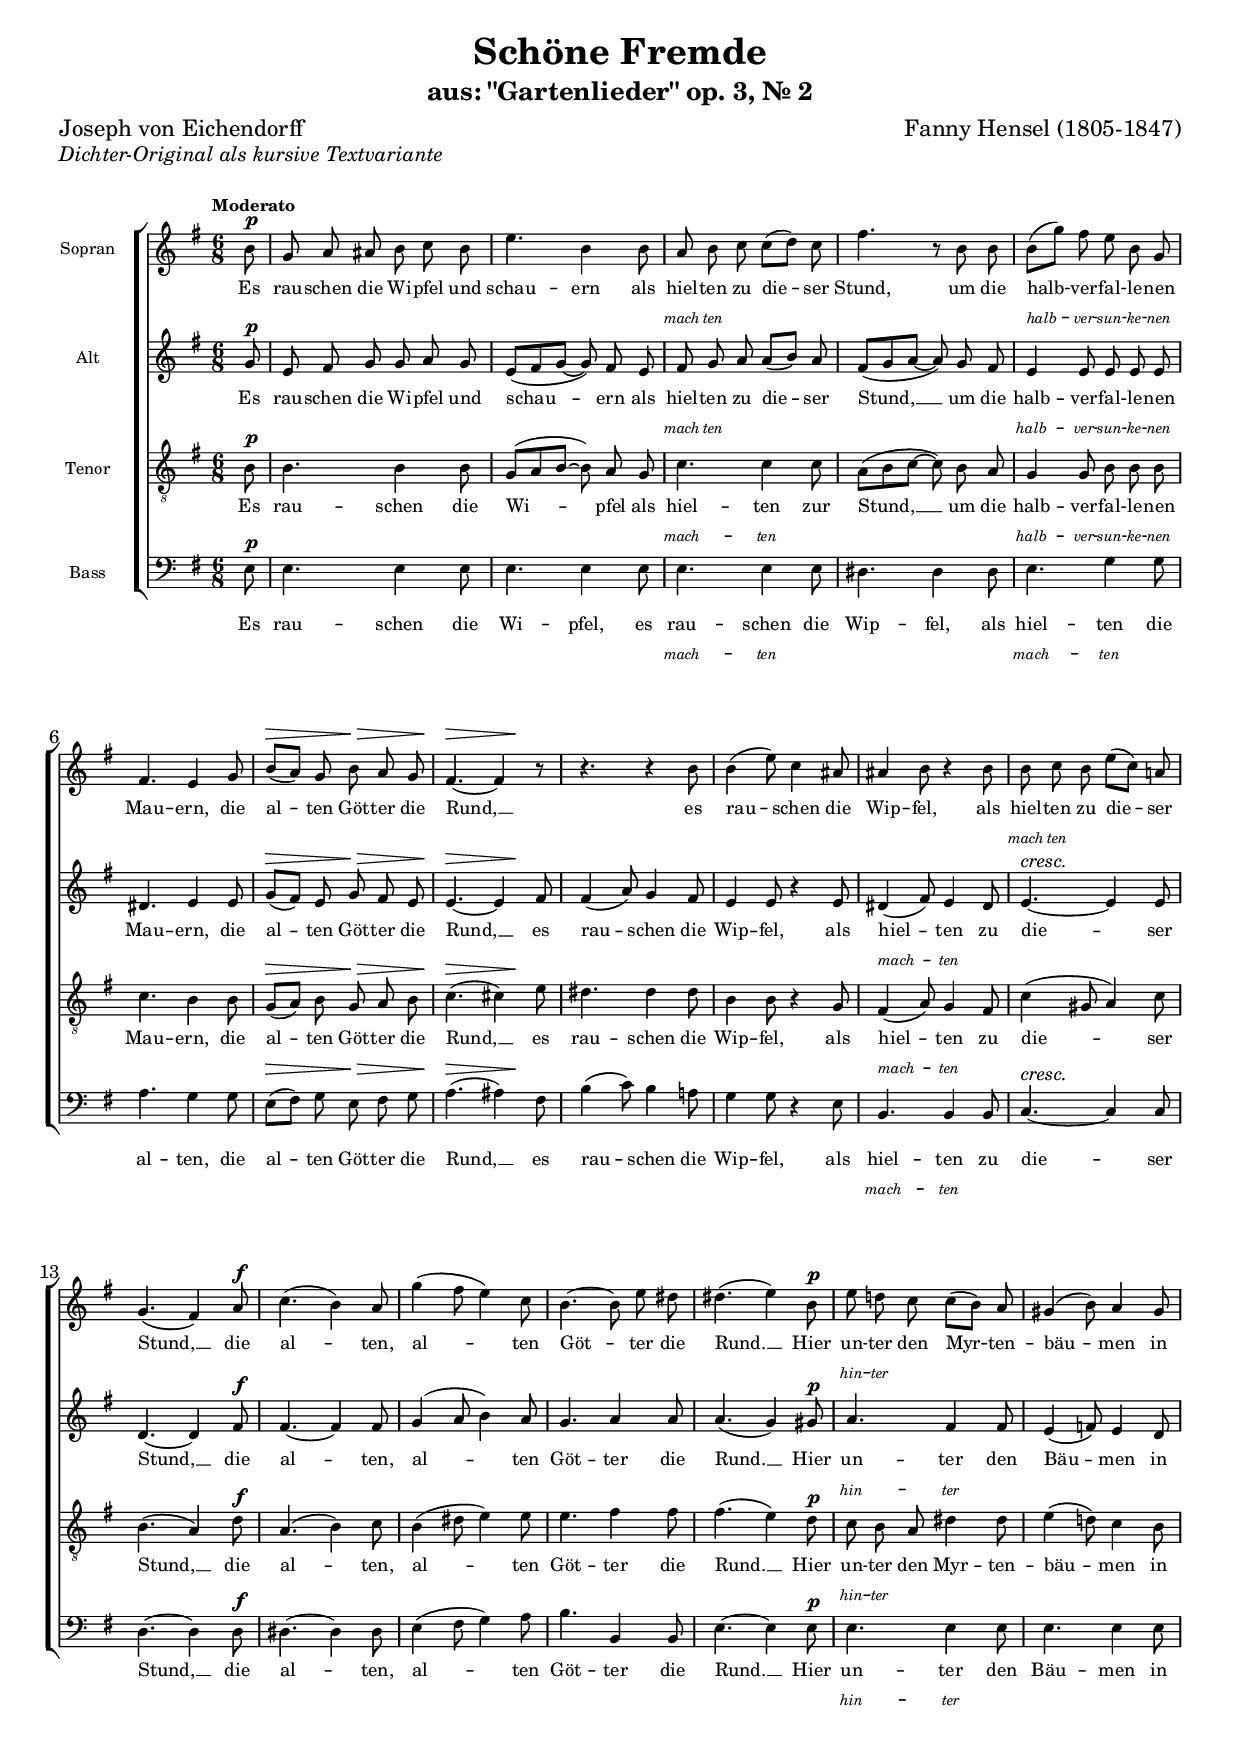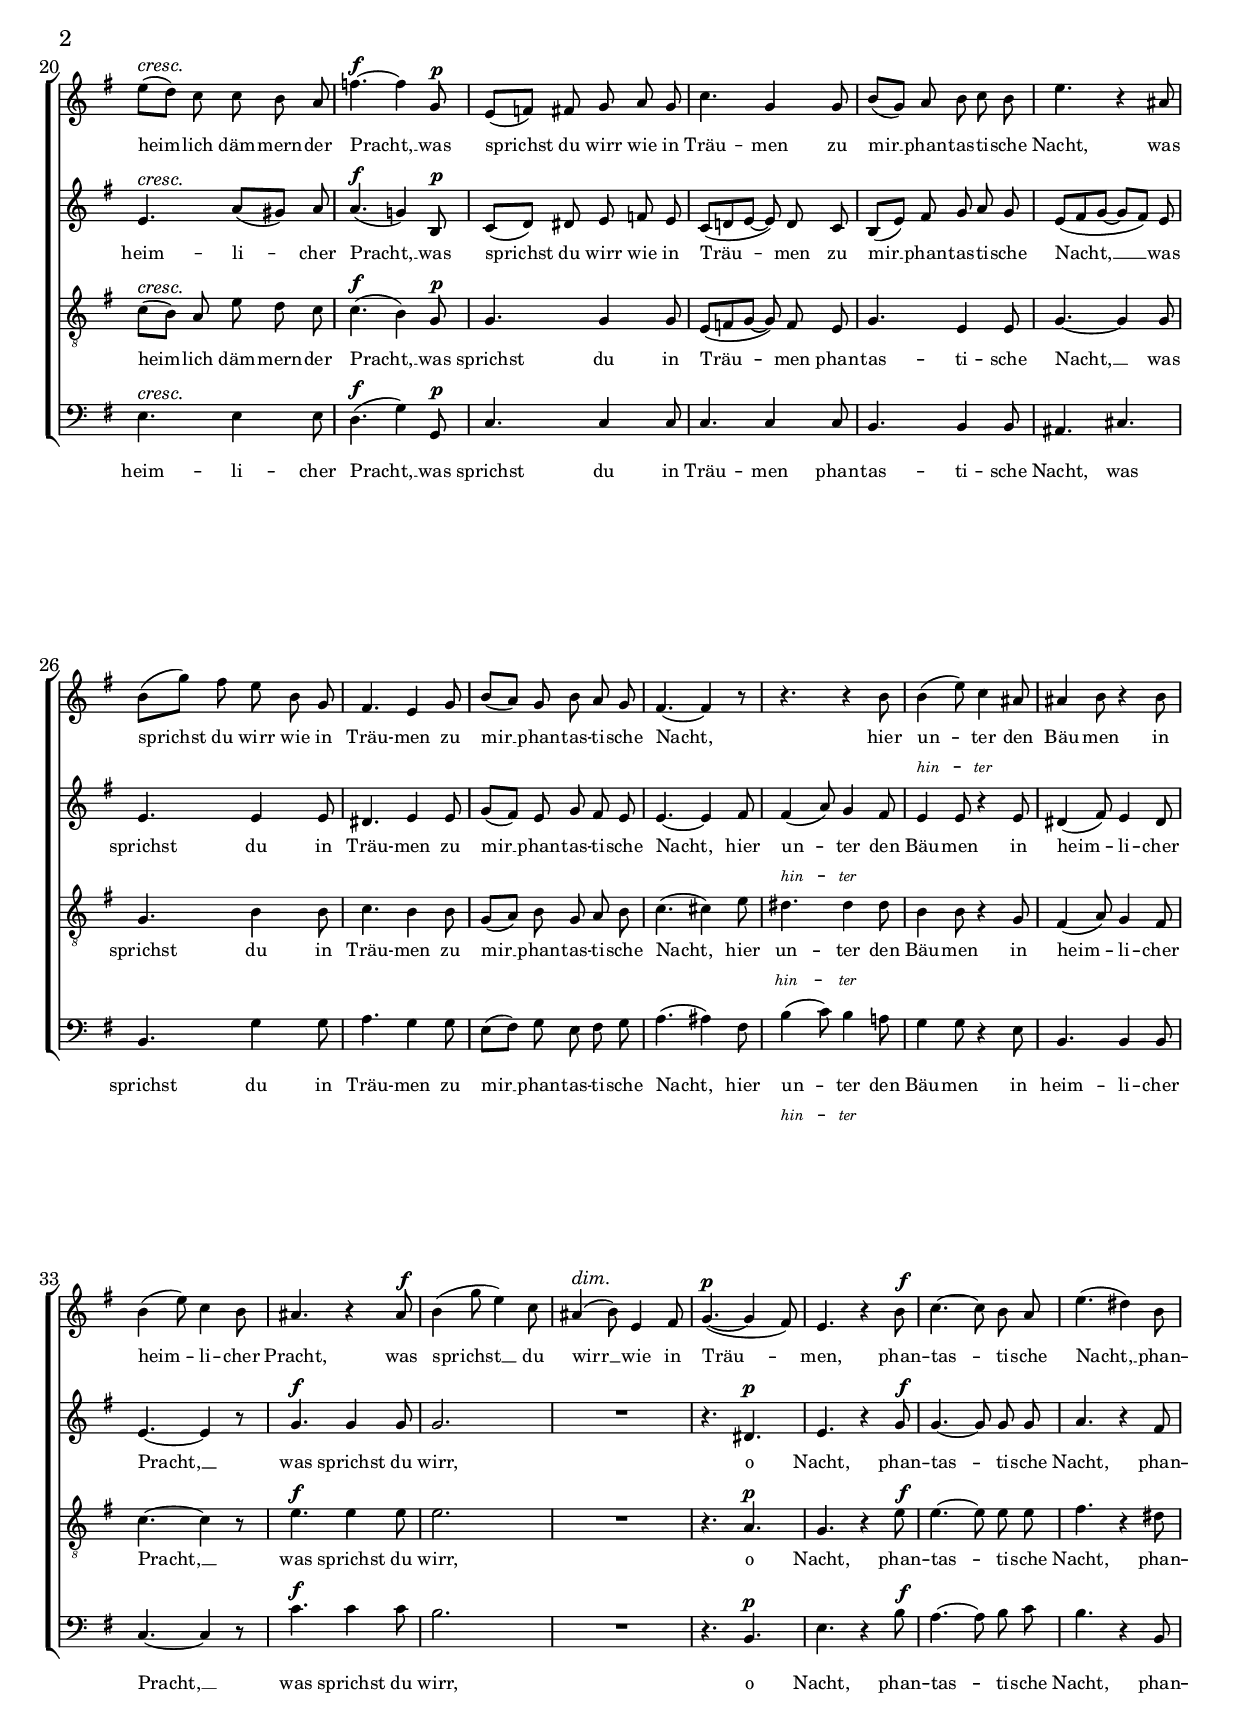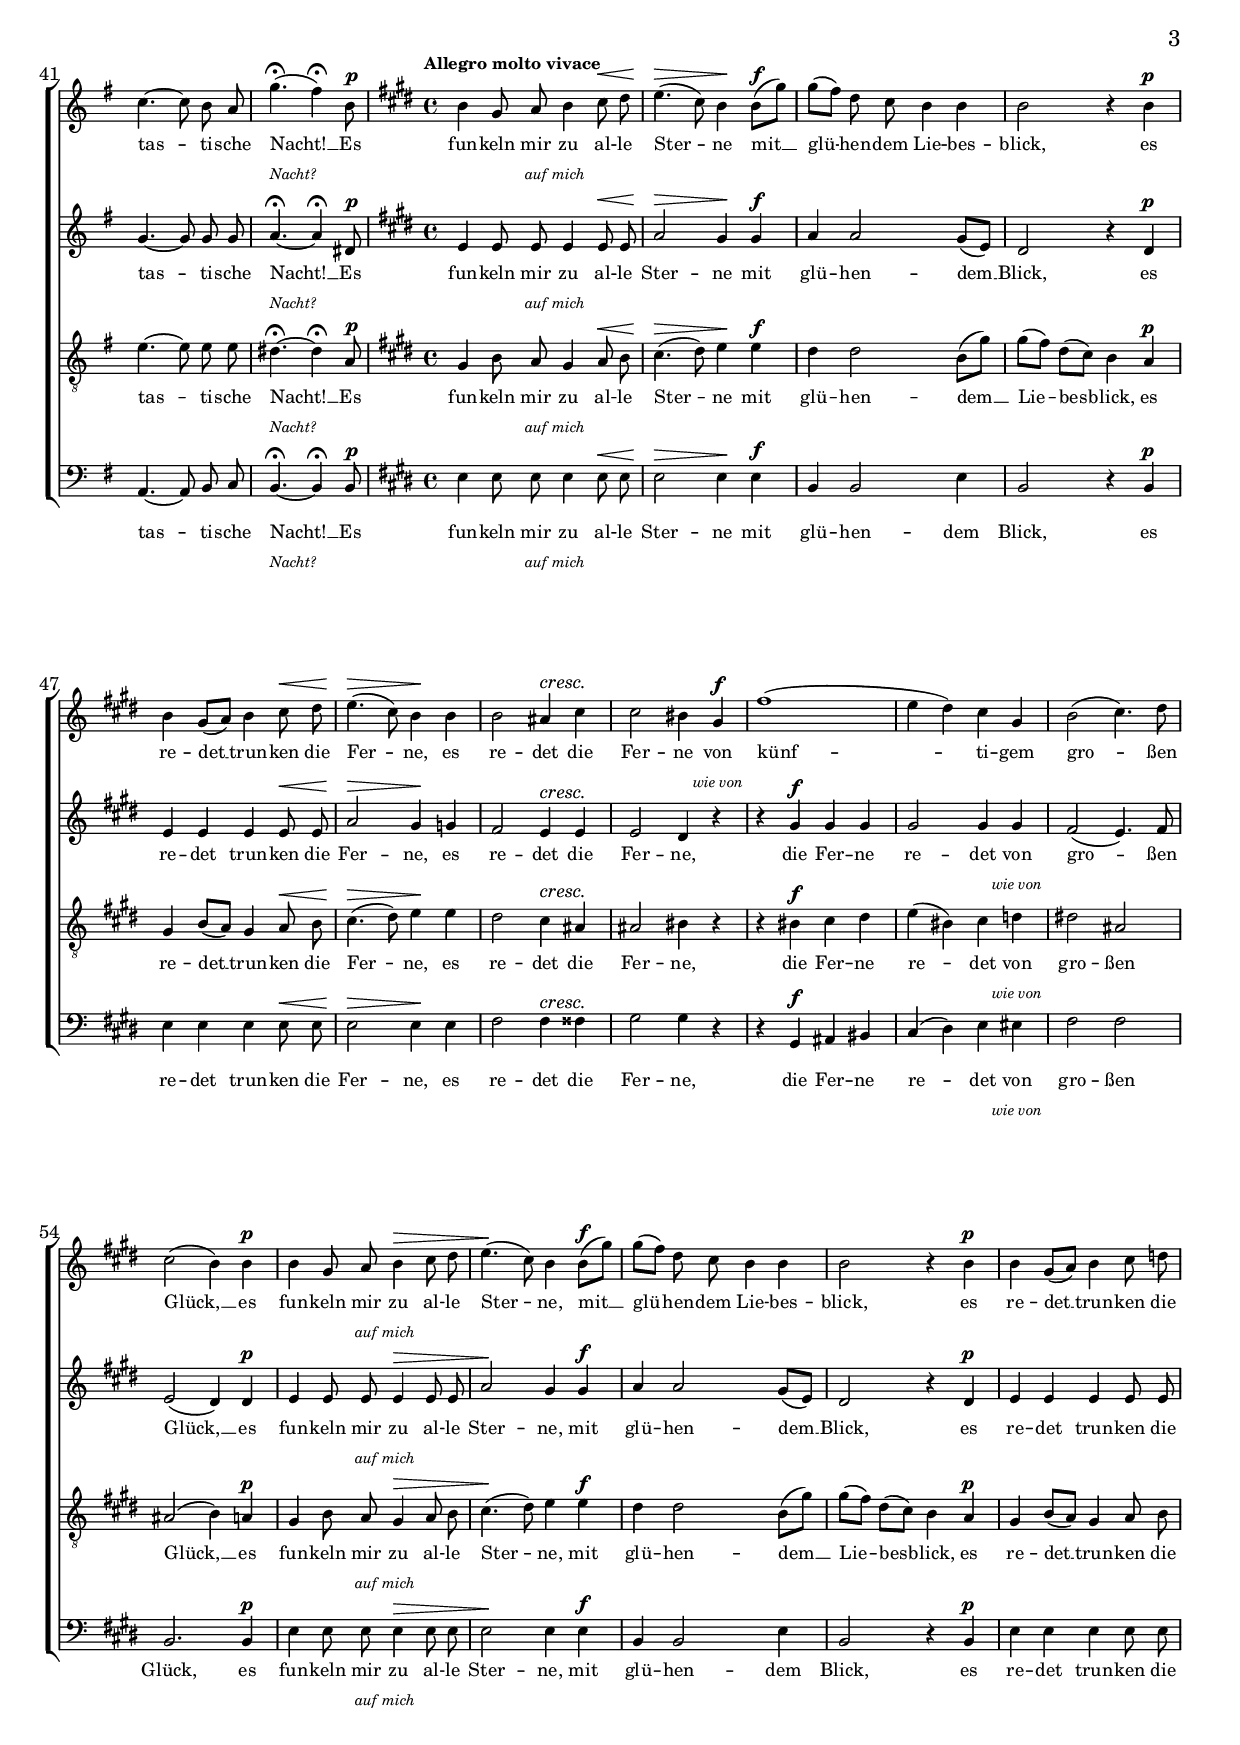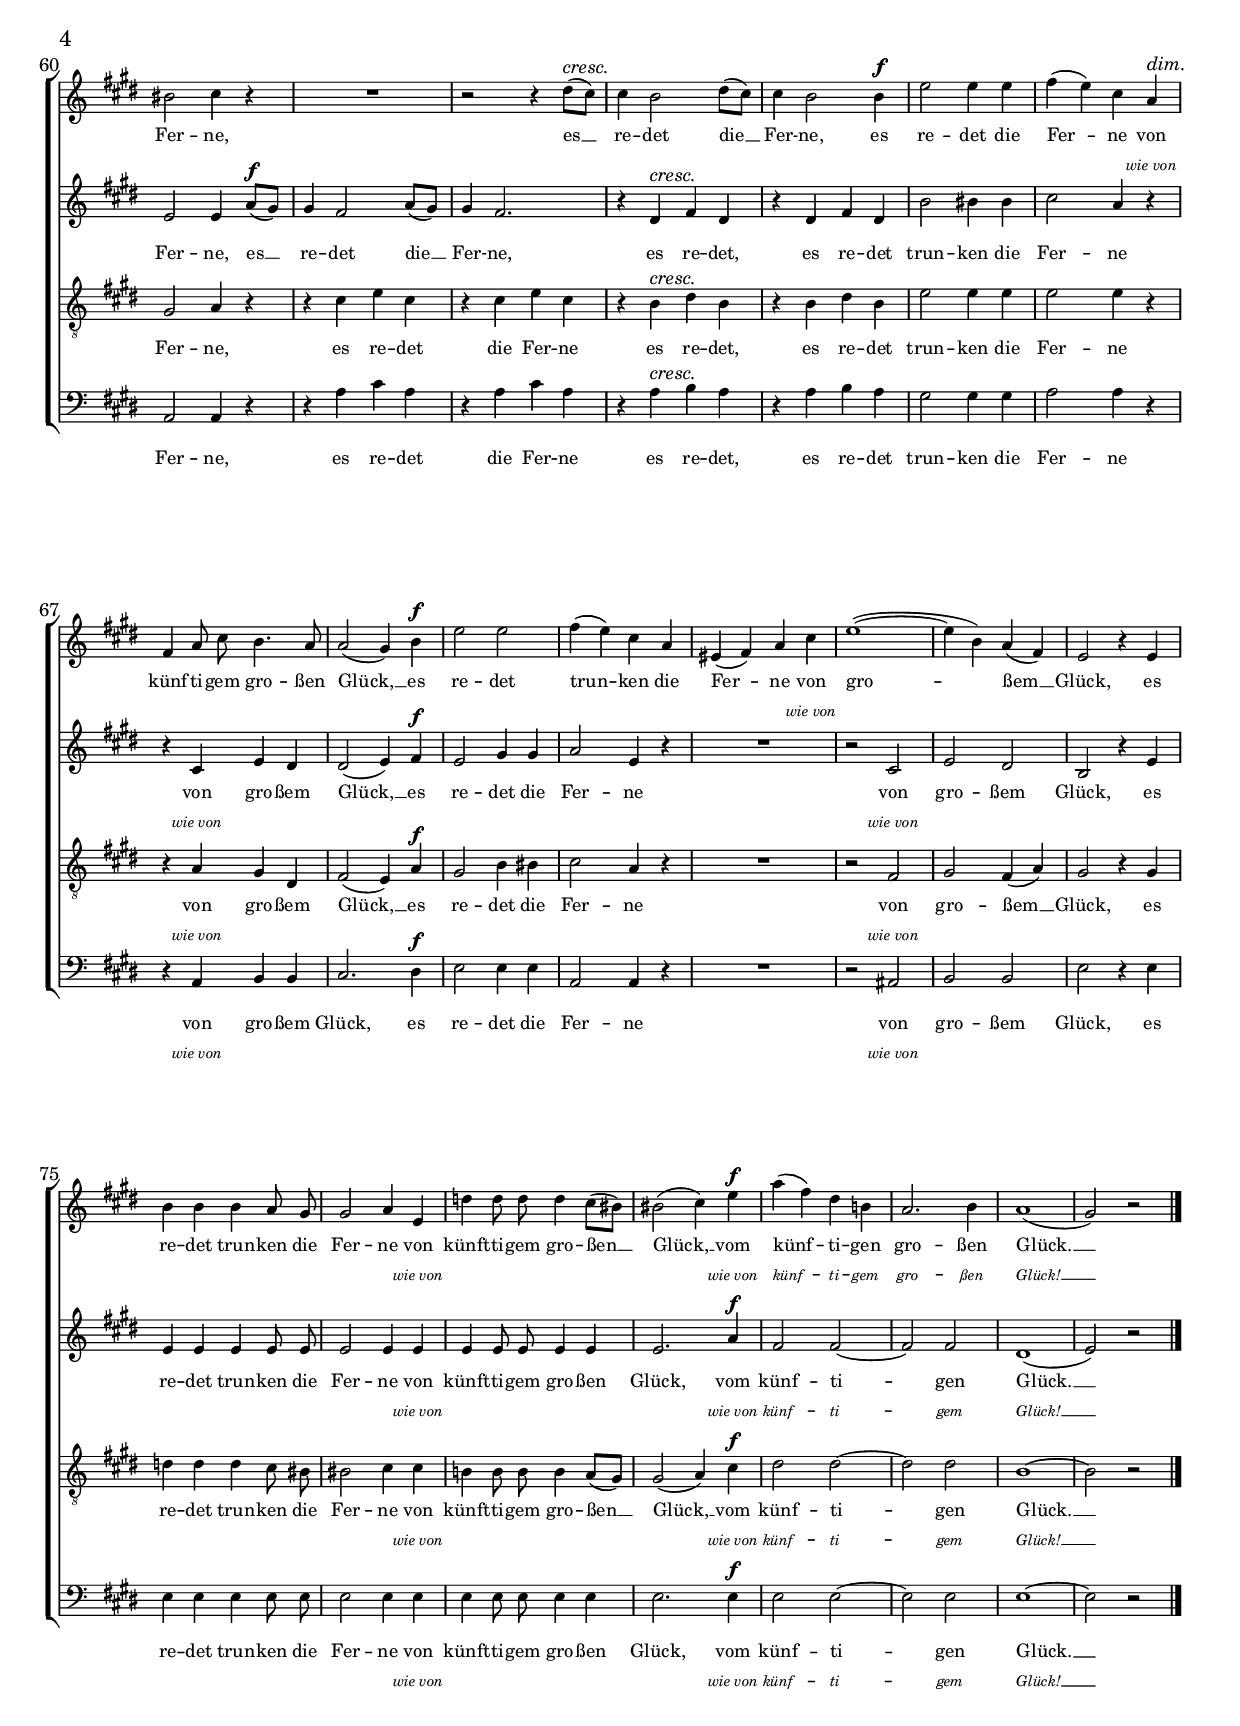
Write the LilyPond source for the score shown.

\version "2.24.3"

\header {
  title = "Schöne Fremde"
  subtitle = "aus: \"Gartenlieder\" op. 3, Nr. 2"
  composer = "Fanny Hensel (1805-1847)"
  poet = "Joseph von Eichendorff"
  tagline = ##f
}

\paper {
  #(set-paper-size "a4")
}

\layout {
  #(layout-set-staff-size 14.5) 
  \override Score.BarNumber.font-size = #1
  \override Score.DynamicTextSpanner.style = #'none
  \set Score.tempoHideNote = ##t
}

chormidi = \with {midiInstrument = "choir aahs"}

\version "2.24.3"

\version "2.24.3"

global = {
  \key e \minor
  \time 6/8
  \tempo "Moderato" 4.=48
  \autoBeamOff
  \dynamicUp
}

common = {
  \global
  \partial 8 s8\p | s2.*2 |
  s2.*4 |
  s4.\> s4.\> | s4.\> s8 s\! s | s2.*2 |
  
  s2. | \tag #'s \tag #'t { s2. } \tag #'a \tag #'b { s2.\cresc } | s4. s4 s8\f | s2.*2 |
  s2. | s4. s4 s8\p | s2.*2 |
  s2.\cresc | s4.\f s4 s8\p | s2.*2 |
  
  s2.*4 |
  s2.*5 |
  s2. | \tag #'s { s4. s4 s8\f | s2. | s2.\dim | s2.\p } \tag #'a \tag #'t \tag #'b { s2.\f | s2.*2 | s4. s\p } |
  
  s4. s4 s8\f | s2.*3 | s4. s4 s8\p \key e \major \time 4/4 \tempo "Allegro molto vivace" 4=128
  s2. s4\< | s2\> s4\! s\f | s1 |
  s2. s4\p | s2. s4\< | s2\> s\! | s2 s\cresc
  
  \tag #'s { s2. s4\f | s1 } \tag #'a \tag #'t \tag #'b { s1 | s4 s2.\f } s1*2 | s2. s4\p |
  s2 s\> | s16 s\! s8 s2 s4\f | s1 |
  s2. s4\p | s1 | \tag #'s \tag #'t \tag #'b { s1*2 } \tag #'a { s2. s4\f | s1 }
  
  \tag #'s { s2. s4\cresc | s1 | s2. s4\f  | s1 | s2. s4\dim } \tag #'a \tag #'t \tag #'b { s1 | s4 s2.\cresc | s1*3 } |
  s1 | s2. s4\f | s1*3 |
  s1*5 |
  
  s1 | s2. s4\f | s1*4 \bar "|."
}

nSopran = \relative c'' {
  \global
  b8 | g a ais b c b | e4. b4 b8 |
  a b c c([ d]) c | fis4. r8 b, b | b([ g']) fis e b g | fis4. e4 g8 |
  b([ a]) g b a g | fis4.~ fis4 r8 | r4. r4 b8 | b4( e8) c4 ais8 |
  
  ais4 b8 r4 b8 | b c b e([ c]) a | g4.( fis4) a8 | c4.( b4) a8 | g'4( fis8 e4) c8 |
  b4.~ b8 e dis | dis4.( e4) b8 | e d c c([ b]) a | gis4( b8) a4 gis8 |
  e'([ d]) c c b a | f'4.~ f4 g,8 | e([ f]) fis g a g | c4. g4 g8 |
  
  b8([ g]) a b c b | e4. r4 ais,8 | b([ g']) fis e b g | fis4. e4 g8 |
  b([ a]) g b a g | fis4.~ fis4 r8 | r4. r4 b8 | b4( e8) c4 ais8 | ais4 b8 r4 b8 |
  b4( e8) c4 b8 | ais4. r4 ais8 | b4( g'8 e4) c8 | ais4( b8) e,4 fis8 | g4.~( g4 fis8) |
  
  e4. r4 b'8 | c4.~ c8 b a | e'4.( dis4) b8 | c4.~ c8 b a | g'4.\fermata( fis4\fermata) b,8 |
  b4 gis8 a b4 cis8 dis | e4.( cis8) b4 b8([ gis']) | gis([ fis]) dis cis b4 b |
  b2 r4 b | b gis8([ a]) b4 cis8 dis | e4.( cis8) b4 b | b2 ais4 cis |
  
  cis2 bis4 gis | fis'1( | e4 dis) cis gis | b2( cis4.) dis8 | cis2( b4) b |
  b4 gis8 a b4 cis8 dis | e4.( cis8) b4 b8([ gis']) | gis([ fis]) dis cis b4 b |
  b2 r4 b | b gis8([ a]) b4 cis8 d | bis2 cis4 r | R1 |
  
  r2 r4 dis8([ cis]) | cis4 b2 dis8([ cis]) | cis4 b2 b4 | e2 e4 e | fis( e) cis a |
  fis a8 cis b4. a8 | a2( gis4) b | e2 e | fis4( e) cis a | eis( fis) a cis |
  e1~( | e4 b) a( fis) | e2 r4 e | b' b b a8 gis | gis2 a4 e |
  
  d' d8 d d4 cis8([ bis]) | bis2( cis4) e | a( fis) dis b | a2. b4 | a1( | gis2) r |
}

nAlt = \relative c'' {
  \global
  g8 | e fis g g a g | e([ fis g~] g) fis e |
  fis g a a([ b]) a | fis([ g a~] a) g fis | e4 e8 e e e | dis4. e4 e8 |
  g([ fis]) e g fis e | e4.~ e4 fis8 | fis4( a8) g4 fis8 | e4 e8 r4 e8 |
  
  dis4( fis8) e4 dis8 | e4.~ e4 e8 | d4.~ d4 fis8 | fis4.~ fis4 fis8 | g4( a8 b4) a8 |
  g4. a4 a8 | a4.( g4) gis8 | a4. fis4 fis8 | e4( f8) e4 d8 |
  e4. a8([ gis]) a | a4.( g4) b,8 | c([ d]) dis e f e | c([ d e~] e) d c |
  
  b8([ e]) fis g a g | e([ fis g~] g[ fis]) e | e4. e4 e8 | dis4. e4 e8 |
  g([ fis]) e g fis e | e4.~ e4 fis8 | fis4( a8) g4 fis8 | e4 e8 r4 e8 | dis4( fis8) e4 dis8 |
  e4.~ e4 r8 | g4. g4 g8 | g2. | R2. | r4. dis |
  
  e4. r4 g8 | g4.~ g8 g g | a4. r4 fis8 | g4.~ g8 g g | a4.~\fermata a4\fermata dis,8 |
  e4 e8 e e4 e8 e | a2 gis4 gis | a a2 gis8([ e]) |
  dis2 r4 dis | e e e e8 e | a2 gis4 g | fis2 e4 e |
  
  e2 dis4 r | r gis gis gis | gis2 gis4 gis | fis2( e4.) fis8 | e2( dis4) dis |
  e4 e8 e e4 e8 e | a2 gis4 gis | a a2 gis8([ e]) |
  dis2 r4 dis | e e e e8 e | e2 e4 a8([ gis]) | gis4 fis2 a8([ gis]) |
  
  gis4 fis2. | r4 dis fis dis | r dis fis dis | b'2 bis4 bis | cis2 a4 r |
  r cis, e dis | dis2( e4) fis | e2 gis4 gis | a2 e4 r | R1 |
  r2 cis | e dis | b r4 e | e e e e8 e | e2 e4 e |
  
  e e8 e e4 e | e2. a4 | fis2 fis~ | fis fis | dis1( | e2) r |
}

nTenor = \relative c' {
  \global
  b8 | b4. b4 b8 | g([ a b~] b) a g |
  c4. c4 c8 | a([ b c~] c) b a | g4 g8 b b b | c4. b4 b8 |
  g([ a]) b g a b | c4.( cis4) e8 | dis4. dis4 dis8 | b4 b8 r4 g8 |
  
  fis4( a8) g4 fis8 | c'4( gis8 a4) c8 | b4.( a4) d8 | a4.( b4) c8 | b4( dis8 e4) e8 |
  e4. fis4 fis8 | fis4.( e4) d8 | c b a dis4 dis8 | e4( d!8) c4 b8 |
  c([ b]) a e' d c | c4.( b4) g8 | g4. g4 g8 | e([ f g~] g) f e |
  
  g4. e4 e8 | g4.~ g4 g8 | g4. b4 b8 | c4. b4 b8 |
  g([ a]) b g a b | c4.( cis4) e8 | dis4. dis4 dis8 | b4 b8 r4 g8 | fis4( a8) g4 fis8 |
  c'4.~ c4 r8 | e4. e4 e8 | e2. | R2. | r4. a,4. |
  
  g4. r4 e'8 | e4.~ e8 e e | fis4. r4 dis8 | e4.~ e8 e e | dis4.~\fermata dis4\fermata a8 |
  gis4 b8 a gis4 a8 b | cis4.( dis8) e4 e | dis dis2 b8([ gis']) |
  gis([ fis]) dis([ cis]) b4 a | gis b8([ a]) gis4 a8 b | cis4.( dis8) e4 e | dis2 cis4 ais |
  
  ais2 bis4 r | r bis cis dis | e( bis) cis d | dis2 ais | ais( b4) a |
  gis4 b8 a gis4 a8 b | cis4.( dis8) e4 e | dis dis2 b8([ gis']) |
  gis([ fis]) dis([ cis]) b4 a | gis b8([ a]) gis4 a8 b | gis2 a4 r | r cis e cis |
  
  r4 cis e cis | r b dis b | r b dis b | e2 e4 e | e2 e4 r |
  r a, gis dis | fis2( e4) a | gis2 b4 bis | cis2 a4 r | R1 |
  r2 fis | gis fis4( a) | gis2 r4 gis | d' d d cis8 bis | bis2 cis4 cis |
  
  b4 b8 b b4 a8([ gis]) | gis2( a4) cis | dis2 dis~ | dis dis | b1~ | b2 r |
}

nBass = \relative c {
  \global
  e8 | e4. e4 e8 | e4. e4 e8 |
  e4. e4 e8 | dis4. dis4 dis8 | e4. g4 g8 | a4. g4 g8 |
  e([ fis]) g e fis g | a4.( ais4) fis8 | b4( c8) b4 a8 | g4 g8 r4 e8 |
  
  b4. b4 b8 | c4.~ c4 c8 | d4.~ d4 d8 | dis4.~ dis4 dis8 | e4( fis8 g4) a8 |
  b4. b,4 b8 | e4.~ e4 e8 | e4. e4 e8 | e4. e4 e8 |
  e4. e4 e8 | d4.( g4) g,8 | c4. c4 c8 | c4. c4 c8 |
  
  b4. b4 b8 | ais4. cis | b g'4 g8 | a4. g4 g8 |
  e([ fis]) g e fis g | a4.( ais4) fis8 | b4( c8) b4 a8 | g4 g8 r4 e8 | b4. b4 b8 |
  c4.~ c4 r8 | c'4. c4 c8 | b2. | R2. | r4. b, |
  
  e4. r4 b'8 | a4.~ a8 b c | b4. r4 b,8 | a4.~ a8 b c | b4.~\fermata b4\fermata b8 |
  e4 e8 e e4 e8 e | e2 e4 e | b b2 e4 |
  b2 r4 b | e e e e8 e | e2 e4 e | fis2 fis4 fisis |
  
  gis2 gis4 r | r gis, ais bis | cis( dis) e eis | fis2 fis | b,2. b4 |
  e4 e8 e e4 e8 e | e2 e4 e | b b2 e4 |
  b2 r4 b | e e e e8 e | a,2 a4 r | r a' cis a |
  
  r4 a cis a | r a b a | r a b a | gis2 gis4 gis | a2 a4 r |
  r a, b b | cis2. dis4 | e2 e4 e | a,2 a4 r | R1 |
  r2 ais | b b | e r4 e | e e e e8 e | e2 e4 e |
  
  e e8 e e4 e | e2. e4 | e2 e~ | e e | e1~ | e2 r |
}

\version "2.24.3"

tText = \lyricmode {
  % Text laut Erstdruck, orthografisch leicht angepasst
  Es rau -- schen die \tag #'s \tag #'a { Wi -- pfel und schau -- ern } \tag #'t { Wi -- pfel } \tag #'b { Wi -- pfel, es }
  \tag #'b { rau -- schen die Wip -- fel, } als hiel -- ten \tag #'s \tag #'a { zu die -- ser } \tag #'t { zur } \tag #'s { Stund, } \tag #'a \tag #'t { Stund, __ } \tag #'s \tag #'a \tag #'t { um die halb -- ver -- fal -- le -- nen Mau -- ern, } \tag #'b { die al -- ten, } die
  al -- ten Göt -- ter die Rund, __  es rau -- schen die Wip -- fel, als
  
  hiel -- ten zu die -- ser Stund, __ die al -- ten, al -- ten
  Göt -- ter die Rund. __ Hier un -- ter den \tag #'s \tag #'t { Myr -- ten -- bäu -- men  } \tag #'a \tag #'b { Bäu -- men } in
  \tag #'s \tag #'t { heim -- lich däm -- mern -- der } \tag #'a \tag #'b { heim -- li -- cher } Pracht, __ was sprichst du \tag #'s \tag #'a { wirr wie }  in Träu -- men \tag #'s \tag #'a { zu  mir __ } phan -- 
  
  tas -- ti -- sche \tag #'s \tag #'b { Nacht, } \tag #'a \tag #'t { Nacht, __ } was sprichst du \tag #'s { wirr wie } in Träu -- men zu
  mir __ phan -- tas -- ti -- sche Nacht, hier un -- ter den Bäu -- men in heim -- li -- cher 
  \tag #'s { Pracht, was sprichst __ du wirr __ wie in Träu -- men, } \tag #'a \tag #'t \tag #'b { Pracht, __  was sprichst du wirr, o Nacht, }
  
  phan -- tas -- ti -- sche \tag #'s { Nacht, __ } \tag #'a \tag #'t \tag #'b { Nacht, } phan -- tas -- ti -- sche Nacht! __
  Es fun -- keln mir zu al -- le Ster -- ne \tag #'s { mit __ } \tag #'a \tag #'t \tag #'b { mit } \tag #'s \tag #'b { glü -- hen -- dem } \tag #'a \tag #'t { glü -- hen -- dem __ } \tag #'s \tag #'t { Lie -- bes -- blick, } \tag #'a \tag #'b { Blick, }
  es \tag #'s \tag #'t { re -- det __ } \tag #'a \tag #'b { re -- det } trun -- ken die Fer -- ne, es re -- det die
  
  \tag #'s { Fer -- ne von künf -- ti -- gem } \tag #'a \tag #'t \tag #'b { Fer -- ne, die Fer -- ne re -- det von } gro -- ßen \tag #'s \tag #'a \tag #'t { Glück, __ } \tag #'b { Glück, } es
  fun -- keln mir zu al -- le Ster -- ne, \tag #'s { mit __ } \tag #'a \tag #'t \tag #'b { mit } \tag #'s \tag #'b { glü -- hen -- dem } \tag #'a \tag #'t { glü -- hen -- dem __ } \tag #'s \tag #'t { Lie -- bes -- blick, } \tag #'a \tag #'b { Blick, }
  es \tag #'s \tag #'t { re -- det __ } \tag #'a \tag #'b { re -- det } trun -- ken die Fer -- ne, \tag #'s \tag #'a { es __ re -- det die __ Fer -- ne, } \tag #'t \tag #'b { es re -- det die Fer -- ne } \tag #'a \tag #'t \tag #'b { es re -- det, es re -- det trun -- ken }
  
  \tag #'s { es re -- det } die Fer -- ne von
  \tag #'s { künf -- ti -- gem gro -- ßen } \tag #'a \tag #'t \tag #'b { gro -- ßem } \tag #'s \tag #'a \tag #'t { Glück, __ } \tag #'b { Glück, } es re -- det \tag #'s { trun -- ken } die Fer -- ne von
  \tag #'s \tag #'t { gro -- ßem __ } \tag #'a \tag #'b { gro -- ßem } Glück, es re -- det trun -- ken die Fer -- ne von
  
  künft -- ti -- gem \tag #'s \tag #'t { gro -- ßen __ } \tag #'a \tag #'b { gro -- ßen } \tag #'s \tag #'t { Glück, __ } \tag #'a \tag #'b { Glück, } \tag #'s { vom } \tag #'a \tag #'t \tag #'b { vom } künf -- ti -- gen \tag #'s { gro -- ßen } Glück. __
}

tTextOriginal = {
  % Text von Joseph von Eichendorff
  \override LyricText.font-size = #-1
  \override LyricText.font-shape = #'italic
  
  \lyricmode {
    \tag #'s \tag #'a { \repeat unfold 3 {\skip 1} } \repeat unfold 7 {\skip 1} mach -- ten 
    \tag #'s \tag #'a {\repeat unfold 2 {\skip 1} } \repeat unfold 4 { \skip 1 } \tag #'s \tag #'a \tag #'t { halb -- ver -- sun -- ke -- nen } \tag #'b { mach -- ten \skip 1 }
    \repeat unfold 16 {\skip 1} mach -- ten
    \repeat unfold 14 {\skip 1} hin -- ter
    \tag #'s {\repeat unfold 10 {\skip 1}} \tag #'a \tag #'t { \repeat unfold 4 {\skip 1}} \repeat unfold 33 {\skip 1} hin -- ter
    \tag #'s {\repeat unfold 2 {\skip 1}} \repeat unfold 23 {\skip 1} Nacht?
    \repeat unfold 3 {\skip 1} auf mich
    \repeat unfold 25 {\skip 1} \tag #'a \tag #'b {\repeat unfold 3 {\skip 1}} \tag #'t {\repeat unfold 5 {\skip 1}} "wie von"
    \tag #'s {\repeat unfold 3 {\skip 1}} \repeat unfold 6 {\skip 1} auf mich
    \tag #'s {\repeat unfold 31 {\skip 1}} \tag #'a \tag #'b {\repeat unfold 34 {\skip 1}} \tag #'t {\repeat unfold 36 {\skip 1}} "wie von"
    \tag #'s {\repeat unfold 14 {\skip 1}} \tag #'a \tag #'t \tag #'b {\repeat unfold 9 {\skip 1}} "wie von"
    \repeat unfold 11 {\skip 1} "wie von"
    \repeat unfold 6 {\skip 1} "wie von" künf -- ti -- gem \tag #'s { gro -- ßen } Glück! __
  }
}



sSopran = 
  \new Staff  = "zSopran"
    \with {
      instrumentName = "Sopran"
      \chormidi
      \consists "Merge_rests_engraver"
    } 
    <<
      \keepWithTag #'s \common
      \new Voice = "vSopran" {\clef violin \dynamicUp \nSopran}
      \new Lyrics \lyricsto "vSopran" {\keepWithTag #'s \tText }
      \new Lyrics \lyricsto "vSopran" {\keepWithTag #'s \tTextOriginal }
    >>

sAlt = 
  \new Staff  = "zAlt"
    \with {
      instrumentName = "Alt"
     \chormidi
      \consists "Merge_rests_engraver"
    } 
    <<
      \keepWithTag #'a \common
      \new Voice = "vAlt" {\clef violin \dynamicUp \nAlt}
      \new Lyrics \lyricsto "vAlt" {\keepWithTag #'a \tText }
      \new Lyrics \lyricsto "vAlt" {\keepWithTag #'a \tTextOriginal }
         >>

sTenor = 
  \new Staff  = "zTenor"
    \with {
      instrumentName = "Tenor"
      \chormidi
      \consists "Merge_rests_engraver"
    } 
    <<
      \keepWithTag #'t \common
      \new Voice = "vTenor" {\clef "treble_8" \dynamicUp \nTenor}
      \new Lyrics \lyricsto "vTenor" {\keepWithTag #'t \tText }  
      \new Lyrics \lyricsto "vTenor" {\keepWithTag #'t \tTextOriginal }
    >>
    
sBass = 
  \new Staff  = "zBass"
    \with {
      instrumentName = "Bass"
      \chormidi
      \consists "Merge_rests_engraver"
    } 
    <<
      \keepWithTag #'b \common
      \new Voice = "vBass" {\clef bass \dynamicUp \nBass}
      \new Lyrics \lyricsto "vBass" {\keepWithTag #'b \tText }
      \new Lyrics \lyricsto "vBass" {\keepWithTag #'b \tTextOriginal }
    >>


\book {
  \markup {\italic \smaller {Dichter-Original als kursive Textvariante}}
  \score {  
    \new ChoirStaff <<
      \accidentalStyle Score.modern
      \sSopran
      \sAlt
      \sTenor
      \sBass
    >>
    \layout { }
    \midi { 
    }
  }
}
